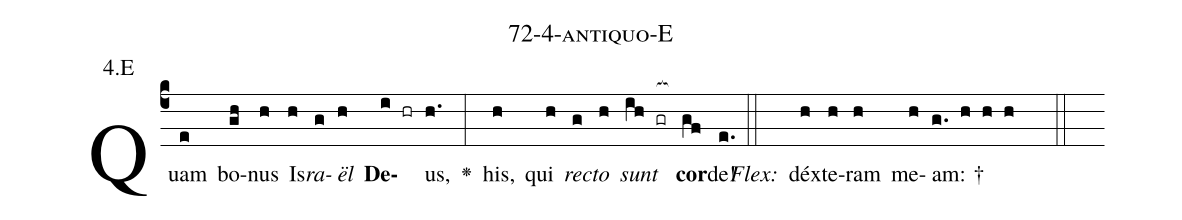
name: 72-4-antiquo-E;
annotation: 4.E;
%%
(c4)Quam(e) bo(gh)nus(h) Is(h)<i>ra</i>(g)<i>ël</i>(h) <b>De</b>(i hr)us,(h.) <v>\greheightstar</v>(:) his,(h) qui(h) <i>rec</i>(g)<i>to</i>(h) <i>sunt</i>(ih gr[ocb:1{]) <b>cor</b>(gf[ocb:0}])de!(e.) (::)
<i>Flex:</i>()  déx(h)te(h)ram(h) me(h)am: †(g. h h h  ::)

%E(h) u(g) o(h) u(ih) a(gf) e.(e.) (::)
